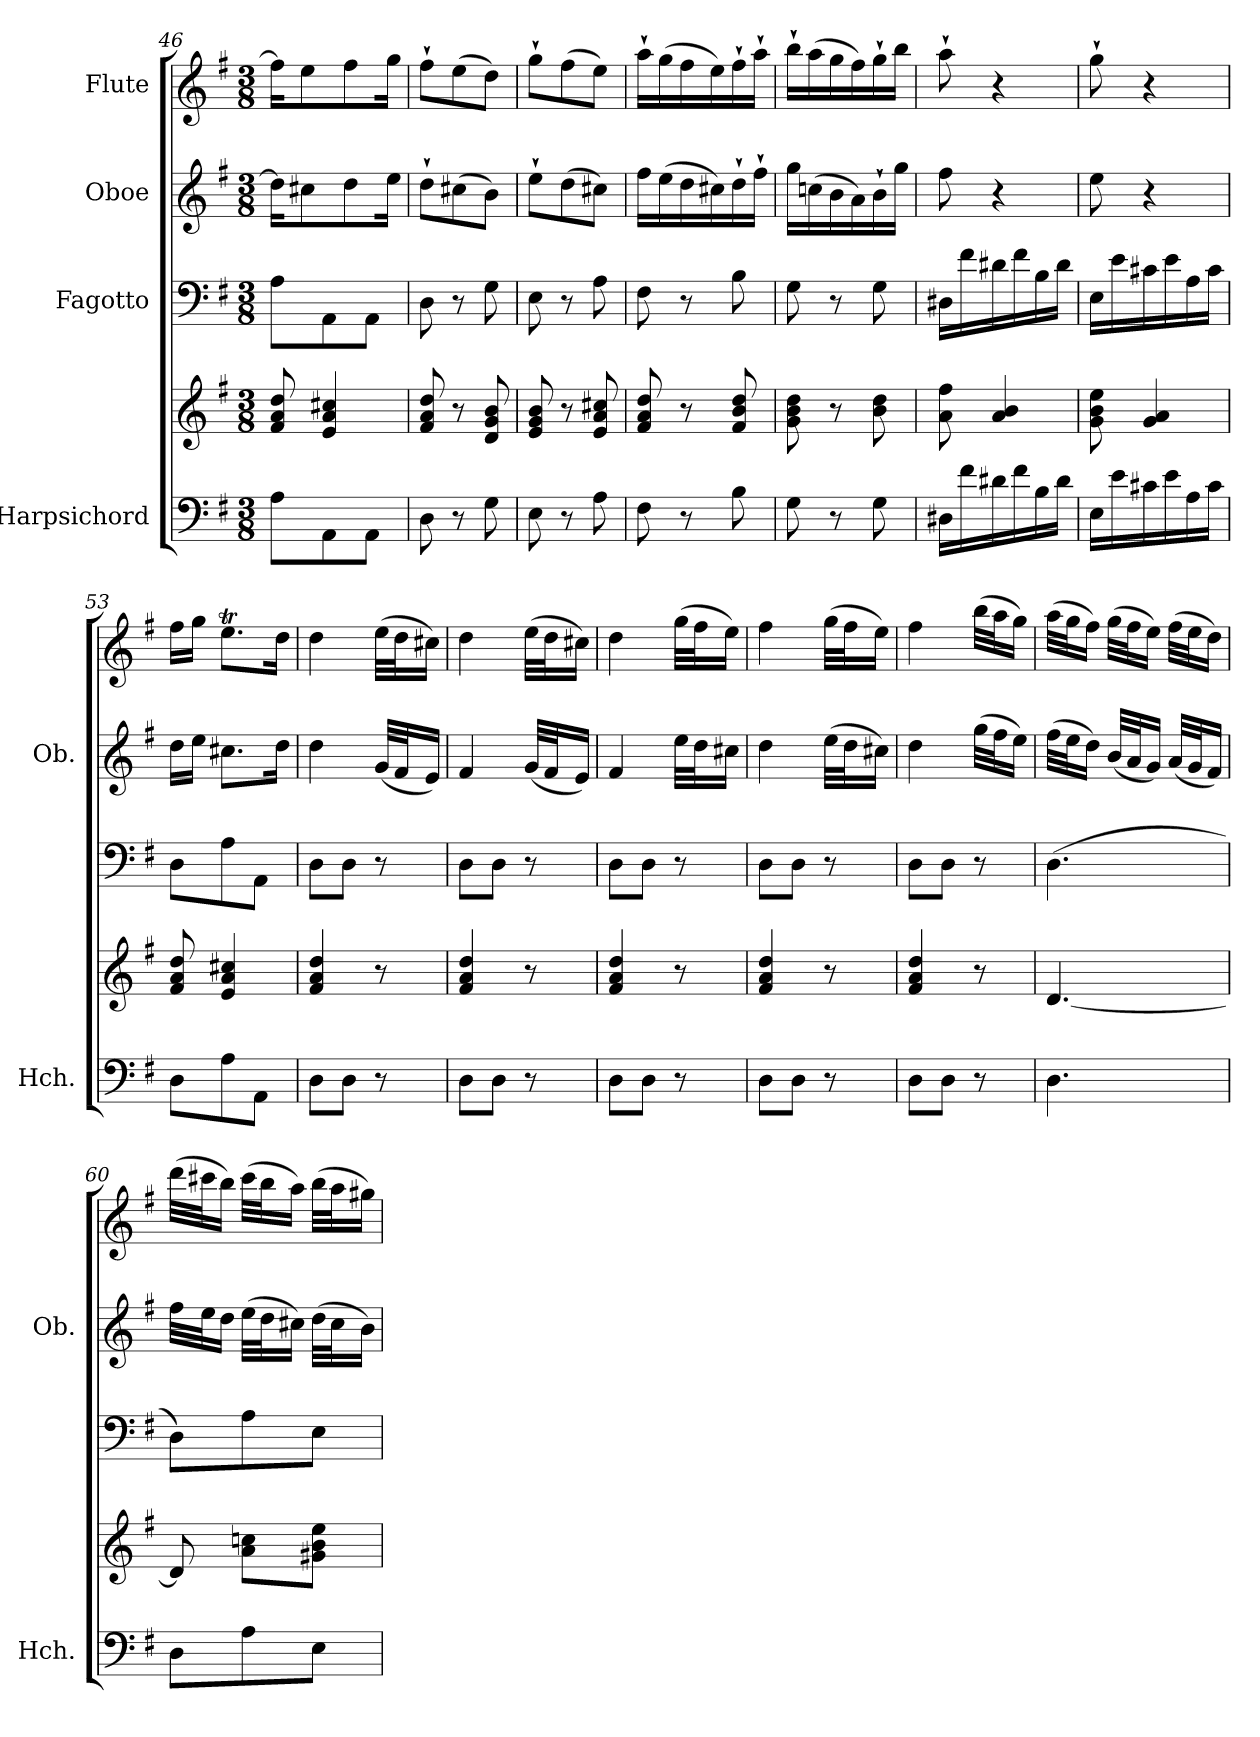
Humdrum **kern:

**kern	**kern	**kern	**kern	**kern
*part4	*part4	*part3	*part2	*part1
*staff5	*staff4	*staff3	*staff2	*staff1
*I"Harpsichord	*	*I"Fagotto	*I"Oboe	*I"Flute
*I'Hch.	*	*	*I'Ob.	*
*clefF4	*clefG2	*clefF4	*clefG2	*clefG2
*k[f#]	*k[f#]	*k[f#]	*k[f#]	*k[f#]
*M3/8	*M3/8	*M3/8	*M3/8	*M3/8
=46	=46	=46	=46	=46
8A\L	8f#/ 8a/ 8dd/	8A\L	16dd\KL]	16ff#\KL]
.	.	.	8cc#X\	8ee\
8AA\	4e/ 4a/ 4cc#X/	8AA\	.	.
.	.	.	8dd\	8ff#\
8AA\J	.	8AA\J	.	.
.	.	.	16ee\Jk	16gg\Jk
=47	=47	=47	=47	=47
8D\	8f#/ 8a/ 8dd/	8D\	8dd`\L	8ff#`\L
8r	8r	8r	(8cc#X\	(8ee\
8G\	8d/ 8g/ 8b/	8G\	8b\J)	8dd\J)
=48	=48	=48	=48	=48
8E\	8e/ 8g/ 8b/	8E\	8ee`\L	8gg`\L
8r	8r	8r	(8dd\	(8ff#\
8A\	8e/ 8a/ 8cc#X/	8A\	8cc#X\J)	8ee\J)
=49	=49	=49	=49	=49
8F#\	8f#/ 8a/ 8dd/	8F#\	16ff#\LL	16aa`\LL
.	.	.	(16ee\	(16gg\
8r	8r	8r	16dd\	16ff#\
.	.	.	16cc#X\)	16ee\)
8B\	8f#/ 8b/ 8dd/	8B\	16dd`\	16ff#`\
.	.	.	16ff#`\JJ	16aa`\JJ
=50	=50	=50	=50	=50
8G\	8g\ 8b\ 8dd\	8G\	16gg\LL	16bb`\LL
.	.	.	(16ccn\	(16aa\
8r	8r	8r	16b\	16gg\
.	.	.	16a\)	16ff#\)
8G\	8b\ 8dd\	8G\	16b`\	16gg`\
.	.	.	16gg\JJ	16bb\JJ
=51	=51	=51	=51	=51
16D#X\LL	8a\ 8ff#\	16D#X\LL	8ff#\	8aa`\
16f#\	.	16f#\	.	.
16d#X\	4a/ 4b/	16d#X\	4r	4r
16f#\	.	16f#\	.	.
16B\	.	16B\	.	.
16d#\JJ	.	16d#\JJ	.	.
=52	=52	=52	=52	=52
16E\LL	8g\ 8b\ 8ee\	16E\LL	8ee\	8gg`\
16e\	.	16e\	.	.
16c#X\	4g/ 4a/	16c#X\	4r	4r
16e\	.	16e\	.	.
16A\	.	16A\	.	.
16c#\JJ	.	16c#\JJ	.	.
=53	=53	=53	=53	=53
8D\L	8f#/ 8a/ 8dd/	8D\L	16dd\LL	16ff#\LL
.	.	.	16ee\JJ	16gg\JJ
8A\	4e/ 4a/ 4cc#X/	8A\	8.cc#X\L	8.eeT\L
8AA\J	.	8AA\J	.	.
.	.	.	16dd\Jk	16dd\Jk
=54	=54	=54	=54	=54
8D\L	4f#/ 4a/ 4dd/	8D\L	4dd\	4dd\
8D\J	.	8D\J	.	.
8r	8r	8r	(32g/LLL	(32ee\LLL
.	.	.	32f#/J	32dd\J
.	.	.	16e/JJ)	16cc#X\JJ)
=55	=55	=55	=55	=55
8D\L	4f#/ 4a/ 4dd/	8D\L	4f#/	4dd\
8D\J	.	8D\J	.	.
8r	8r	8r	(32g/LLL	(32ee\LLL
.	.	.	32f#/J	32dd\J
.	.	.	16e/JJ)	16cc#X\JJ)
!!LO:PB:g=z
=56	=56	=56	=56	=56
8D\L	4f#/ 4a/ 4dd/	8D\L	4f#/	4dd\
8D\J	.	8D\J	.	.
8r	8r	8r	32ee\LLL	(32gg\LLL
.	.	.	32dd\J	32ff#\J
.	.	.	16cc#X\JJ	16ee\JJ)
=57	=57	=57	=57	=57
8D\L	4f#/ 4a/ 4dd/	8D\L	4dd\	4ff#\
8D\J	.	8D\J	.	.
8r	8r	8r	(32ee\LLL	(32gg\LLL
.	.	.	32dd\J	32ff#\J
.	.	.	16cc#X\JJ)	16ee\JJ)
=58	=58	=58	=58	=58
8D\L	4f#/ 4a/ 4dd/	8D\L	4dd\	4ff#\
8D\J	.	8D\J	.	.
8r	8r	8r	(32gg\LLL	(32bb\LLL
.	.	.	32ff#\J	32aa\J
.	.	.	16ee\JJ)	16gg\JJ)
=59	=59	=59	=59	=59
4.D\	[4.d/	(4.D\	(32ff#\LLL	(32aa\LLL
.	.	.	32ee\J	32gg\J
.	.	.	16dd\JJ)	16ff#\JJ)
.	.	.	(32b/LLL	(32gg\LLL
.	.	.	32a/J	32ff#\J
.	.	.	16g/JJ)	16ee\JJ)
.	.	.	(32a/LLL	(32ff#\LLL
.	.	.	32g/J	32ee\J
.	.	.	16f#/JJ)	16dd\JJ)
=60	=60	=60	=60	=60
8D\L	8d/]	8D\L)	32ff#\LLL	(32ddd\LLL
.	.	.	32ee\J	32ccc#X\J
.	.	.	16dd\JJ	16bb\JJ)
8A\	8a\ 8ccn\L	8A\	(32ee\LLL	(32ccc#\LLL
.	.	.	32dd\J	32bb\J
.	.	.	16cc#X\JJ)	16aa\JJ)
8E\J	8g#X\ 8b\ 8ee\J	8E\J	(32dd\LLL	(32bb\LLL
.	.	.	32cc#\J	32aa\J
.	.	.	16b\JJ)	16gg#X\JJ)
=	=	=	=	=
*-	*-	*-	*-	*-
